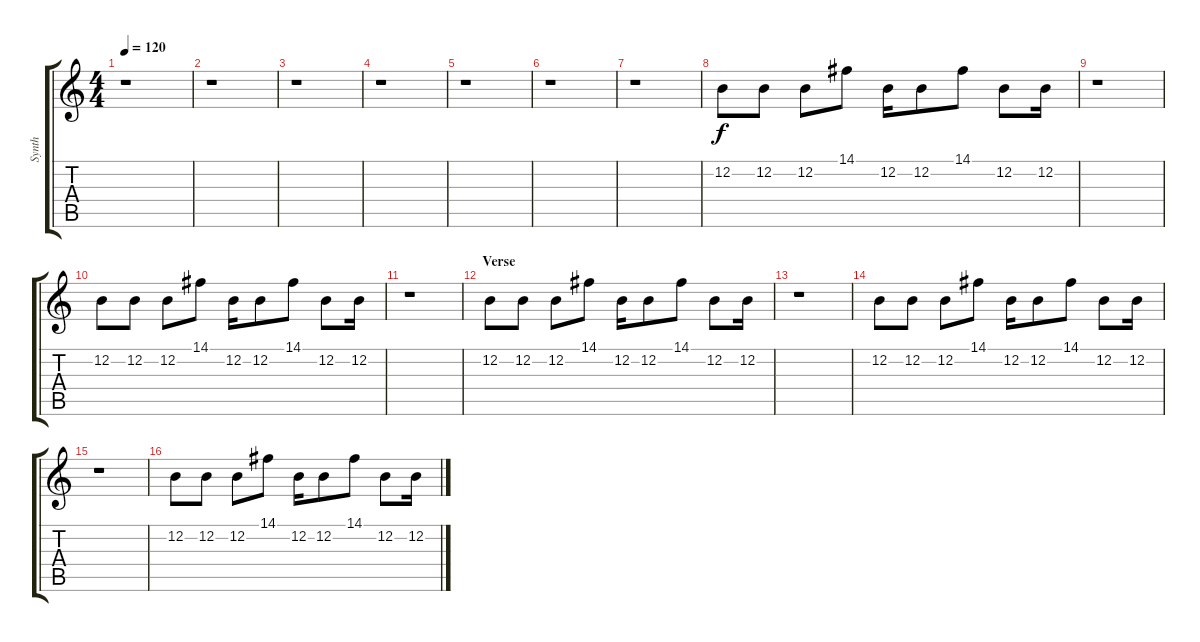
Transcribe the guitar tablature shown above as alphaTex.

\track ("Synth" "Synth") {instrument tremolostrings}
\staff {score tabs}
\tuning (E4 B3 G3 D3 A2 E2) {hide}
\ts (4 4)
\tempo 120
\clef g2
\ks c
r.1{dy f} |
r.1 |
r.1 |
r.1 |
r.1 |
r.1 |
r.1 |
12.2.8 12.2.8 12.2.8 14.1.8 12.2.16 12.2.8 14.1.8 12.2.8 12.2.16 |
r.1 |
12.2.8 12.2.8 12.2.8 14.1.8 12.2.16 12.2.8 14.1.8 12.2.8 12.2.16 |
r.1 |
\section ("" "Verse")
12.2.8 12.2.8 12.2.8 14.1.8 12.2.16 12.2.8 14.1.8 12.2.8 12.2.16 |
r.1 |
12.2.8 12.2.8 12.2.8 14.1.8 12.2.16 12.2.8 14.1.8 12.2.8 12.2.16 |
r.1 |
12.2.8 12.2.8 12.2.8 14.1.8 12.2.16 12.2.8 14.1.8 12.2.8 12.2.16
